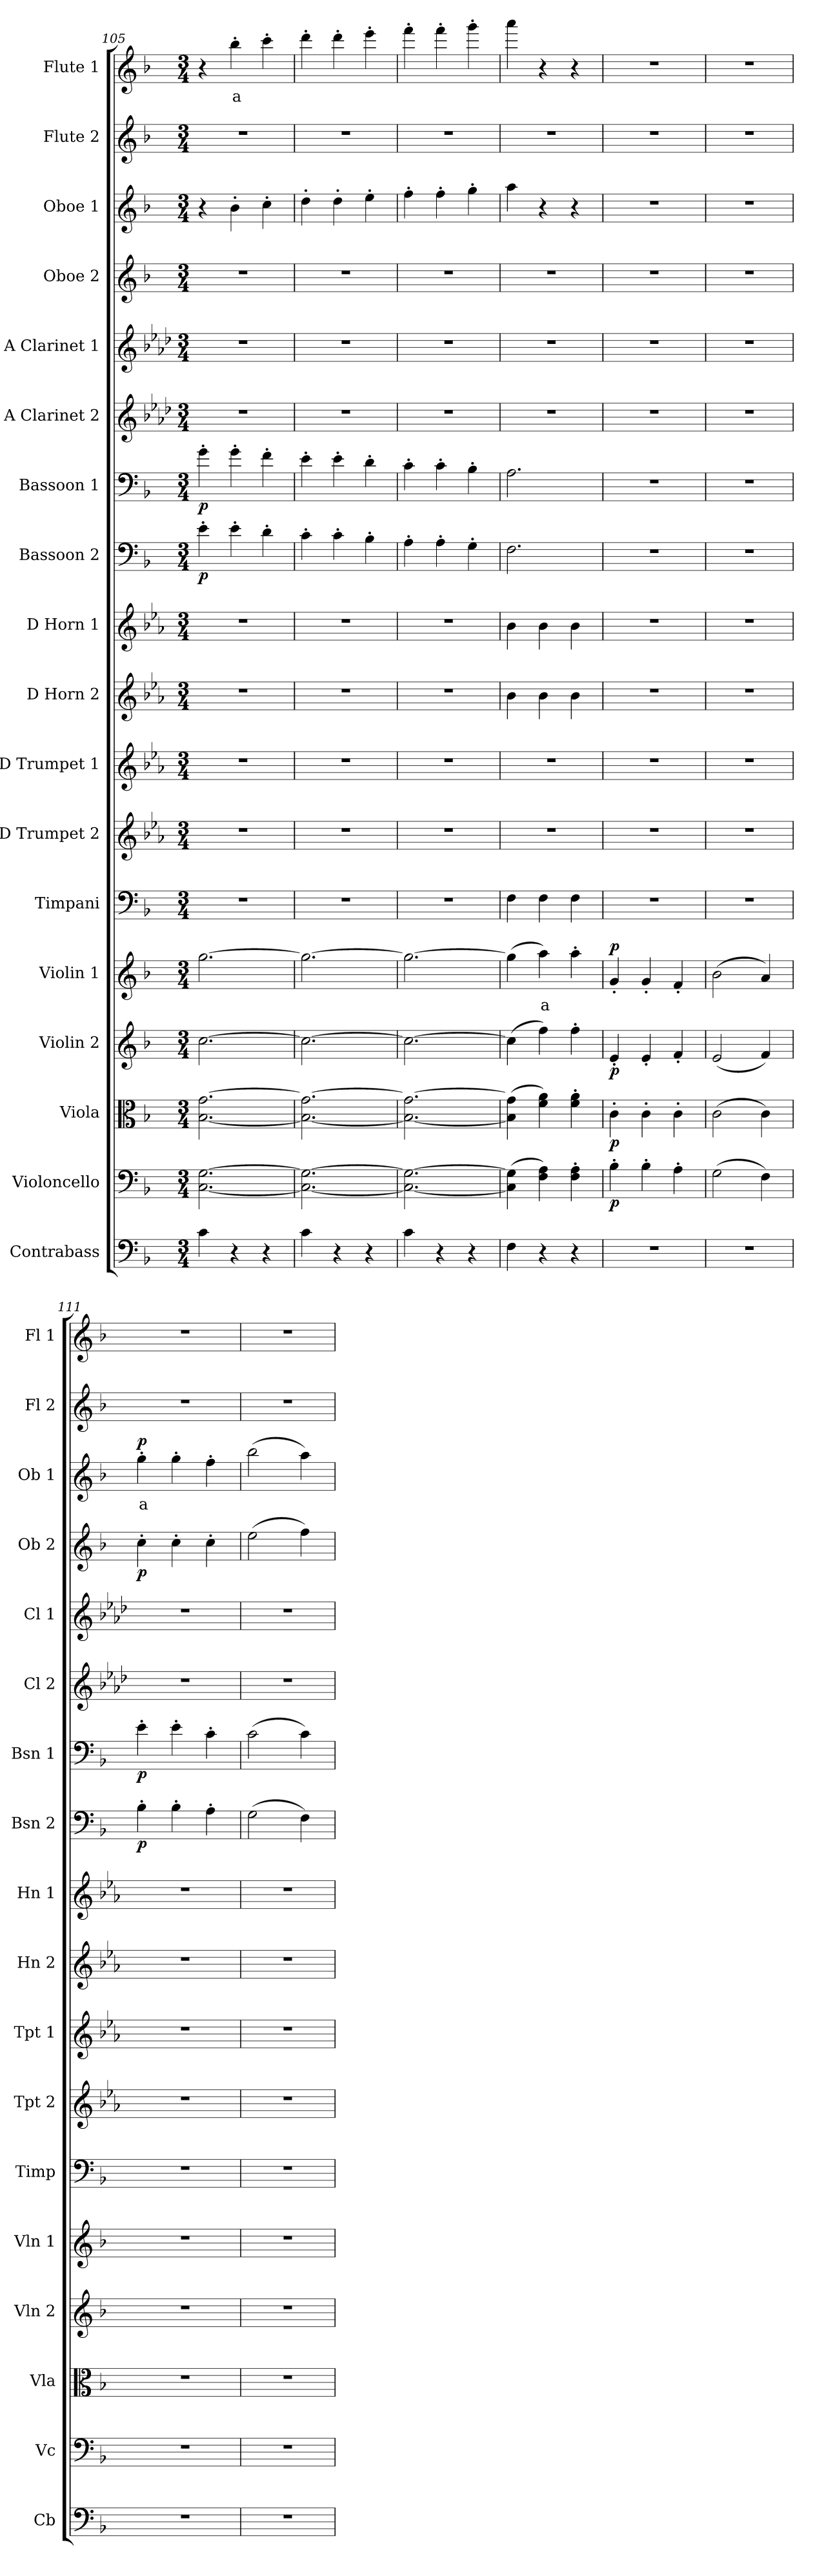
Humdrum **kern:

**kern	**kern	**dynam	**kern	**dynam	**kern	**dynam	**kern	**text	**dynam	**kern	**kern	**kern	**kern	**kern	**kern	**dynam	**kern	**dynam	**kern	**kern	**kern	**dynam	**kern	**text	**dynam	**kern	**kern	**text
*part18	*part17	*part17	*part16	*part16	*part15	*part15	*part14	*part14	*part14	*part13	*part12	*part11	*part10	*part9	*part8	*part8	*part7	*part7	*part6	*part5	*part4	*part4	*part3	*part3	*part3	*part2	*part1	*part1
*staff18	*staff17	*staff17	*staff16	*staff16	*staff15	*staff15	*staff14	*staff14	*staff14	*staff13	*staff12	*staff11	*staff10	*staff9	*staff8	*staff8	*staff7	*staff7	*staff6	*staff5	*staff4	*staff4	*staff3	*staff3	*staff3	*staff2	*staff1	*staff1
*I"Contrabass	*I"Violoncello	*	*I"Viola	*	*I"Violin 2	*	*I"Violin 1	*	*	*I"Timpani	*I"D Trumpet 2	*I"D Trumpet 1	*I"D Horn 2	*I"D Horn 1	*I"Bassoon 2	*	*I"Bassoon 1	*	*I"A Clarinet 2	*I"A Clarinet 1	*I"Oboe 2	*	*I"Oboe 1	*	*	*I"Flute 2	*I"Flute 1	*
*I'Cb	*I'Vc	*	*I'Vla	*	*I'Vln 2	*	*I'Vln 1	*	*	*I'Timp	*I'Tpt 2	*I'Tpt 1	*I'Hn 2	*I'Hn 1	*I'Bsn 2	*	*I'Bsn 1	*	*I'Cl 2	*I'Cl 1	*I'Ob 2	*	*I'Ob 1	*	*	*I'Fl 2	*I'Fl 1	*
*clefF4	*clefF4	*	*clefC3	*	*clefG2	*	*clefG2	*	*	*clefF4	*clefG2	*clefG2	*clefG2	*clefG2	*clefF4	*	*clefF4	*	*clefG2	*clefG2	*clefG2	*	*clefG2	*	*	*clefG2	*clefG2	*
*ITrd7c12	*	*	*	*	*	*	*	*	*	*	*ITrd-1c-2	*ITrd-1c-2	*ITrd6c10	*ITrd6c10	*	*	*	*	*ITrd2c3	*ITrd2c3	*	*	*	*	*	*	*	*
*k[b-]	*k[b-]	*	*k[b-]	*	*k[b-]	*	*k[b-]	*	*	*k[b-]	*k[b-]	*k[b-]	*k[b-]	*k[b-]	*k[b-]	*	*k[b-]	*	*k[b-]	*k[b-]	*k[b-]	*	*k[b-]	*	*	*k[b-]	*k[b-]	*
*M3/4	*M3/4	*	*M3/4	*	*M3/4	*	*M3/4	*	*	*M3/4	*M3/4	*M3/4	*M3/4	*M3/4	*M3/4	*	*M3/4	*	*M3/4	*M3/4	*M3/4	*	*M3/4	*	*	*M3/4	*M3/4	*
=105	=105	=105	=105	=105	=105	=105	=105	=105	=105	=105	=105	=105	=105	=105	=105	=105	=105	=105	=105	=105	=105	=105	=105	=105	=105	=105	=105	=105
!	!	!	!	!	!	!	!	!	!	!	!	!	!	!	!	!LO:DY:b	!	!LO:DY:b	!	!	!	!	!	!	!	!	!	!
4C\	[2.C\ [2.G\	.	[2.B-\ [2.g\	.	[2.cc\	.	[2.gg\	.	.	2.r	2.r	2.r	2.r	2.r	4e'\	p	4g'\	p	2.r	2.r	2.r	.	4r	.	.	2.r	4r	.
!	!	!	!	!	!	!	!	!	!	!	!	!	!	!	!	!	!	!	!	!	!	!	!	!	!	!	!	!LO:LY:b:color=#FF0000
4r	.	.	.	.	.	.	.	.	.	.	.	.	.	.	4e'\	.	4g'\	.	.	.	.	.	4b-'\	.	.	.	4bb-'\	a
4r	.	.	.	.	.	.	.	.	.	.	.	.	.	.	4d'\	.	4f'\	.	.	.	.	.	4cc'\	.	.	.	4ccc'\	.
=106	=106	=106	=106	=106	=106	=106	=106	=106	=106	=106	=106	=106	=106	=106	=106	=106	=106	=106	=106	=106	=106	=106	=106	=106	=106	=106	=106	=106
4C\	2.C\_ 2.G\_	.	2.B-\_ 2.g\_	.	2.cc\_	.	2.gg\_	.	.	2.r	2.r	2.r	2.r	2.r	4c'\	.	4e'\	.	2.r	2.r	2.r	.	4dd'\	.	.	2.r	4ddd'\	.
4r	.	.	.	.	.	.	.	.	.	.	.	.	.	.	4c'\	.	4e'\	.	.	.	.	.	4dd'\	.	.	.	4ddd'\	.
4r	.	.	.	.	.	.	.	.	.	.	.	.	.	.	4B-'\	.	4d'\	.	.	.	.	.	4ee'\	.	.	.	4eee'\	.
=107	=107	=107	=107	=107	=107	=107	=107	=107	=107	=107	=107	=107	=107	=107	=107	=107	=107	=107	=107	=107	=107	=107	=107	=107	=107	=107	=107	=107
4C\	2.C\_ 2.G\_	.	2.B-\_ 2.g\_	.	2.cc\_	.	2.gg\_	.	.	2.r	2.r	2.r	2.r	2.r	4A'\	.	4c'\	.	2.r	2.r	2.r	.	4ff'\	.	.	2.r	4fff'\	.
4r	.	.	.	.	.	.	.	.	.	.	.	.	.	.	4A'\	.	4c'\	.	.	.	.	.	4ff'\	.	.	.	4fff'\	.
4r	.	.	.	.	.	.	.	.	.	.	.	.	.	.	4G'\	.	4B-'\	.	.	.	.	.	4gg'\	.	.	.	4ggg'\	.
=108	=108	=108	=108	=108	=108	=108	=108	=108	=108	=108	=108	=108	=108	=108	=108	=108	=108	=108	=108	=108	=108	=108	=108	=108	=108	=108	=108	=108
4FF\	(4C\] 4G\]	.	(4B-\] 4g\]	.	(4cc\]	.	(4gg\]	.	.	4F\	2.r	2.r	4c\	4c\	2.F\	.	2.A\	.	2.r	2.r	2.r	.	4aa\	.	.	2.r	4aaa\	.
!	!	!	!	!	!	!	!	!LO:LY:b:color=#FF0000	!	!	!	!	!	!	!	!	!	!	!	!	!	!	!	!	!	!	!	!
4r	4F\ 4A\)	.	4f\ 4a\)	.	4ff\)	.	4aa\)	a	.	4F\	.	.	4c\	4c\	.	.	.	.	.	.	.	.	4r	.	.	.	4r	.
4r	4F\' 4A\'	.	4f\' 4a\'	.	4ff'\	.	4aa'\	.	.	4F\	.	.	4c\	4c\	.	.	.	.	.	.	.	.	4r	.	.	.	4r	.
=109	=109	=109	=109	=109	=109	=109	=109	=109	=109	=109	=109	=109	=109	=109	=109	=109	=109	=109	=109	=109	=109	=109	=109	=109	=109	=109	=109	=109
!	!	!LO:DY:b	!	!LO:DY:b	!	!LO:DY:b	!	!	!LO:DY:b	!	!	!	!	!	!	!	!	!	!	!	!	!	!	!	!	!	!	!
2.r	4B-'\	p	4c'\	p	4e'/	p	4g'/	.	p	2.r	2.r	2.r	2.r	2.r	2.r	.	2.r	.	2.r	2.r	2.r	.	2.r	.	.	2.r	2.r	.
.	4B-'\	.	4c'\	.	4e'/	.	4g'/	.	.	.	.	.	.	.	.	.	.	.	.	.	.	.	.	.	.	.	.	.
.	4A'\	.	4c'\	.	4f'/	.	4f'/	.	.	.	.	.	.	.	.	.	.	.	.	.	.	.	.	.	.	.	.	.
=110	=110	=110	=110	=110	=110	=110	=110	=110	=110	=110	=110	=110	=110	=110	=110	=110	=110	=110	=110	=110	=110	=110	=110	=110	=110	=110	=110	=110
2.r	(2G\	.	(2c\	.	(2e/	.	(2b-\	.	.	2.r	2.r	2.r	2.r	2.r	2.r	.	2.r	.	2.r	2.r	2.r	.	2.r	.	.	2.r	2.r	.
.	4F\)	.	4c\)	.	4f/)	.	4a/)	.	.	.	.	.	.	.	.	.	.	.	.	.	.	.	.	.	.	.	.	.
=111	=111	=111	=111	=111	=111	=111	=111	=111	=111	=111	=111	=111	=111	=111	=111	=111	=111	=111	=111	=111	=111	=111	=111	=111	=111	=111	=111	=111
!	!	!	!	!	!	!	!	!	!	!	!	!	!	!	!	!LO:DY:b	!	!LO:DY:b	!	!	!	!LO:DY:b	!	!LO:LY:b:color=#FF0000	!LO:DY:b	!	!	!
2.r	2.r	.	2.r	.	2.r	.	2.r	.	.	2.r	2.r	2.r	2.r	2.r	4B-'\	p	4e'\	p	2.r	2.r	4cc'\	p	4gg'\	a	p	2.r	2.r	.
.	.	.	.	.	.	.	.	.	.	.	.	.	.	.	4B-'\	.	4e'\	.	.	.	4cc'\	.	4gg'\	.	.	.	.	.
.	.	.	.	.	.	.	.	.	.	.	.	.	.	.	4A'\	.	4c'\	.	.	.	4cc'\	.	4ff'\	.	.	.	.	.
!!LO:PB:g=z
=112	=112	=112	=112	=112	=112	=112	=112	=112	=112	=112	=112	=112	=112	=112	=112	=112	=112	=112	=112	=112	=112	=112	=112	=112	=112	=112	=112	=112
2.r	2.r	.	2.r	.	2.r	.	2.r	.	.	2.r	2.r	2.r	2.r	2.r	(2G\	.	(2c\	.	2.r	2.r	(2ee\	.	(2bb-\	.	.	2.r	2.r	.
.	.	.	.	.	.	.	.	.	.	.	.	.	.	.	4F\)	.	4c\)	.	.	.	4ff\)	.	4aa\)	.	.	.	.	.
=	=	=	=	=	=	=	=	=	=	=	=	=	=	=	=	=	=	=	=	=	=	=	=	=	=	=	=	=
*-	*-	*-	*-	*-	*-	*-	*-	*-	*-	*-	*-	*-	*-	*-	*-	*-	*-	*-	*-	*-	*-	*-	*-	*-	*-	*-	*-	*-
